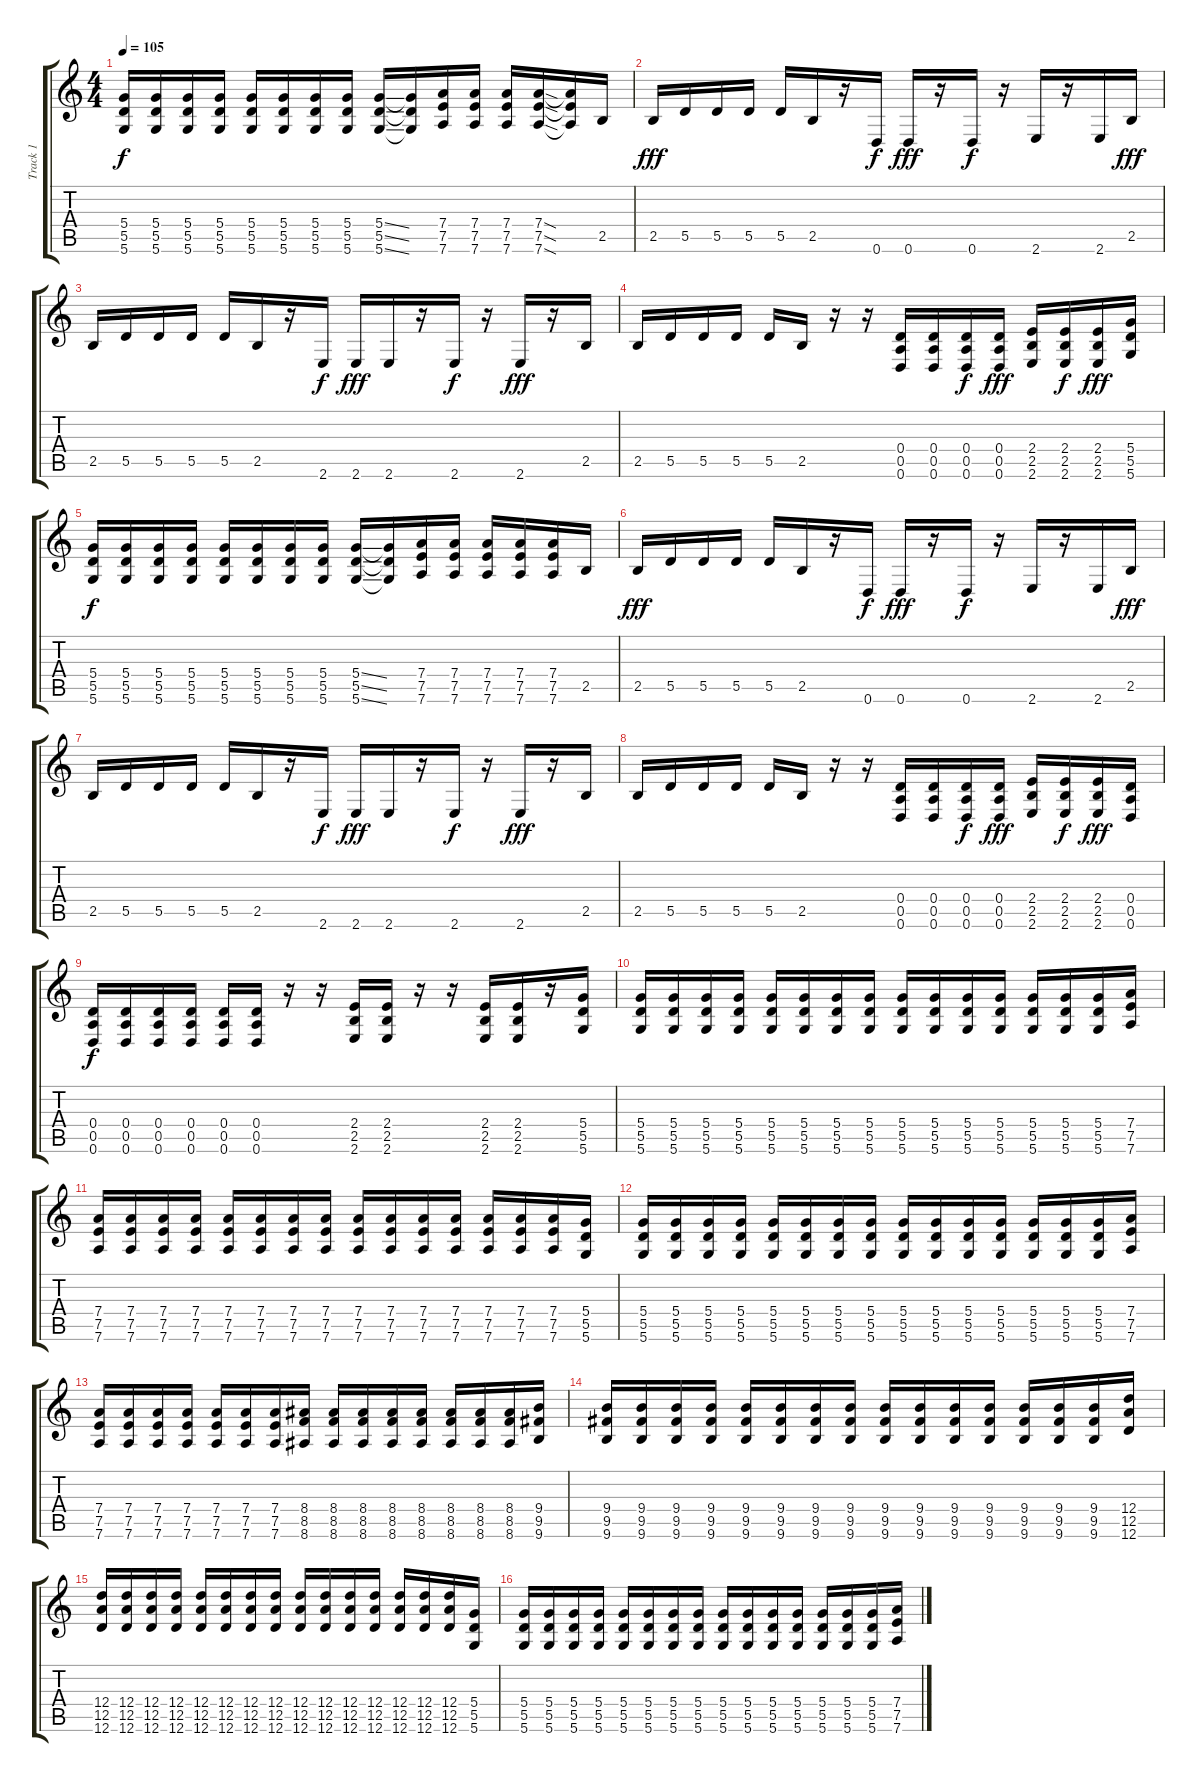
\track ("Track 1" "Track 1") {instrument distortionguitar}
\staff {score tabs}
\tuning (E4 B3 G3 D3 A2 D2) {hide}
\ts (4 4)
\tempo 105
\clef g2
\ks c
(5.4 5.5 5.6).16{dy f} (5.4 5.5 5.6).16 (5.4 5.5 5.6).16 (5.4 5.5 5.6).16 (5.4 5.5 5.6).16 (5.4 5.5 5.6).16 (5.4 5.5 5.6).16 (5.4 5.5 5.6).16 (5.4{ss} 5.5{ss} 5.6{ss}).16 (5.4{t} 5.5{t} 5.6{t}).16 (7.4 7.5 7.6).16 (7.4 7.5 7.6).16 (7.4 7.5 7.6).16 (7.4{sod} 7.5{sod} 7.6{sod}).16 (7.4{t} 7.5{t} 7.6{t}).16 2.5.16{instrument distortionguitar} |
2.5.16{dy fff} 5.5.16 5.5.16 5.5.16 5.5.16 2.5.16 r.16 0.6.16{dy f} 0.6.16{dy fff} r.16 0.6.16{dy f} r.16 2.6.16 r.16 2.6.16 2.5.16{dy fff} |
2.5.16 5.5.16 5.5.16 5.5.16 5.5.16 2.5.16 r.16 2.6.16{dy f} 2.6.16{dy fff} 2.6.16 r.16 2.6.16{dy f} r.16 2.6.16{dy fff} r.16 2.5.16 |
2.5.16 5.5.16 5.5.16 5.5.16 5.5.16 2.5.16 r.16 r.16 (0.4 0.5 0.6).16 (0.4 0.5 0.6).16 (0.4 0.5 0.6).16{dy f} (0.4 0.5 0.6).16{dy fff} (2.4 2.5 2.6).16 (2.4 2.5 2.6).16{dy f} (2.4 2.5 2.6).16{dy fff} (5.4 5.5 5.6).16 |
(5.4 5.5 5.6).16{dy f} (5.4 5.5 5.6).16 (5.4 5.5 5.6).16 (5.4 5.5 5.6).16 (5.4 5.5 5.6).16 (5.4 5.5 5.6).16 (5.4 5.5 5.6).16 (5.4 5.5 5.6).16 (5.4{ss} 5.5{ss} 5.6{ss}).16 (5.4{t} 5.5{t} 5.6{t}).16 (7.4 7.5 7.6).16 (7.4 7.5 7.6).16 (7.4 7.5 7.6).16 (7.4 7.5 7.6).16 (7.4 7.5 7.6).16 2.5.16 |
2.5.16{dy fff} 5.5.16 5.5.16 5.5.16 5.5.16 2.5.16 r.16 0.6.16{dy f} 0.6.16{dy fff} r.16 0.6.16{dy f} r.16 2.6.16 r.16 2.6.16 2.5.16{dy fff} |
2.5.16 5.5.16 5.5.16 5.5.16 5.5.16 2.5.16 r.16 2.6.16{dy f} 2.6.16{dy fff} 2.6.16 r.16 2.6.16{dy f} r.16 2.6.16{dy fff} r.16 2.5.16 |
2.5.16 5.5.16 5.5.16 5.5.16 5.5.16 2.5.16 r.16 r.16 (0.4 0.5 0.6).16 (0.4 0.5 0.6).16 (0.4 0.5 0.6).16{dy f} (0.4 0.5 0.6).16{dy fff} (2.4 2.5 2.6).16 (2.4 2.5 2.6).16{dy f} (2.4 2.5 2.6).16{dy fff} (0.4 0.5 0.6).16 |
(0.4 0.5 0.6).16{dy f} (0.4 0.5 0.6).16 (0.4 0.5 0.6).16 (0.4 0.5 0.6).16 (0.4 0.5 0.6).16 (0.4 0.5 0.6).16 r.16{instrument distortionguitar} r.16 (2.4 2.5 2.6).16 (2.4 2.5 2.6).16 r.16 r.16 (2.4 2.5 2.6).16 (2.4 2.5 2.6).16 r.16 (5.4 5.5 5.6).16 |
(5.4 5.5 5.6).16 (5.4 5.5 5.6).16 (5.4 5.5 5.6).16 (5.4 5.5 5.6).16 (5.4 5.5 5.6).16 (5.4 5.5 5.6).16 (5.4 5.5 5.6).16 (5.4 5.5 5.6).16 (5.4 5.5 5.6).16 (5.4 5.5 5.6).16 (5.4 5.5 5.6).16 (5.4 5.5 5.6).16 (5.4 5.5 5.6).16 (5.4 5.5 5.6).16 (5.4 5.5 5.6).16 (7.4 7.5 7.6).16 |
(7.4 7.5 7.6).16 (7.4 7.5 7.6).16 (7.4 7.5 7.6).16 (7.4 7.5 7.6).16 (7.4 7.5 7.6).16 (7.4 7.5 7.6).16 (7.4 7.5 7.6).16 (7.4 7.5 7.6).16 (7.4 7.5 7.6).16 (7.4 7.5 7.6).16 (7.4 7.5 7.6).16 (7.4 7.5 7.6).16 (7.4 7.5 7.6).16 (7.4 7.5 7.6).16 (7.4 7.5 7.6).16 (5.4 5.5 5.6).16 |
(5.4 5.5 5.6).16 (5.4 5.5 5.6).16 (5.4 5.5 5.6).16 (5.4 5.5 5.6).16 (5.4 5.5 5.6).16 (5.4 5.5 5.6).16 (5.4 5.5 5.6).16 (5.4 5.5 5.6).16 (5.4 5.5 5.6).16 (5.4 5.5 5.6).16 (5.4 5.5 5.6).16 (5.4 5.5 5.6).16 (5.4 5.5 5.6).16 (5.4 5.5 5.6).16 (5.4 5.5 5.6).16 (7.4 7.5 7.6).16 |
(7.4 7.5 7.6).16 (7.4 7.5 7.6).16 (7.4 7.5 7.6).16 (7.4 7.5 7.6).16 (7.4 7.5 7.6).16 (7.4 7.5 7.6).16 (7.4 7.5 7.6).16 (8.4 8.5 8.6).16 (8.4 8.5 8.6).16 (8.4 8.5 8.6).16 (8.4 8.5 8.6).16 (8.4 8.5 8.6).16 (8.4 8.5 8.6).16 (8.4 8.5 8.6).16 (8.4 8.5 8.6).16 (9.4 9.5 9.6).16 |
(9.4 9.5 9.6).16 (9.4 9.5 9.6).16 (9.4 9.5 9.6).16 (9.4 9.5 9.6).16 (9.4 9.5 9.6).16 (9.4 9.5 9.6).16 (9.4 9.5 9.6).16 (9.4 9.5 9.6).16 (9.4 9.5 9.6).16 (9.4 9.5 9.6).16 (9.4 9.5 9.6).16 (9.4 9.5 9.6).16 (9.4 9.5 9.6).16 (9.4 9.5 9.6).16 (9.4 9.5 9.6).16 (12.4 12.5 12.6).16 |
(12.4 12.5 12.6).16 (12.4 12.5 12.6).16 (12.4 12.5 12.6).16 (12.4 12.5 12.6).16 (12.4 12.5 12.6).16 (12.4 12.5 12.6).16 (12.4 12.5 12.6).16 (12.4 12.5 12.6).16 (12.4 12.5 12.6).16 (12.4 12.5 12.6).16 (12.4 12.5 12.6).16 (12.4 12.5 12.6).16 (12.4 12.5 12.6).16 (12.4 12.5 12.6).16 (12.4 12.5 12.6).16 (5.4 5.5 5.6).16 |
(5.4 5.5 5.6).16 (5.4 5.5 5.6).16 (5.4 5.5 5.6).16 (5.4 5.5 5.6).16 (5.4 5.5 5.6).16 (5.4 5.5 5.6).16 (5.4 5.5 5.6).16 (5.4 5.5 5.6).16 (5.4 5.5 5.6).16 (5.4 5.5 5.6).16 (5.4 5.5 5.6).16 (5.4 5.5 5.6).16 (5.4 5.5 5.6).16 (5.4 5.5 5.6).16 (5.4 5.5 5.6).16 (7.4 7.5 7.6).16
